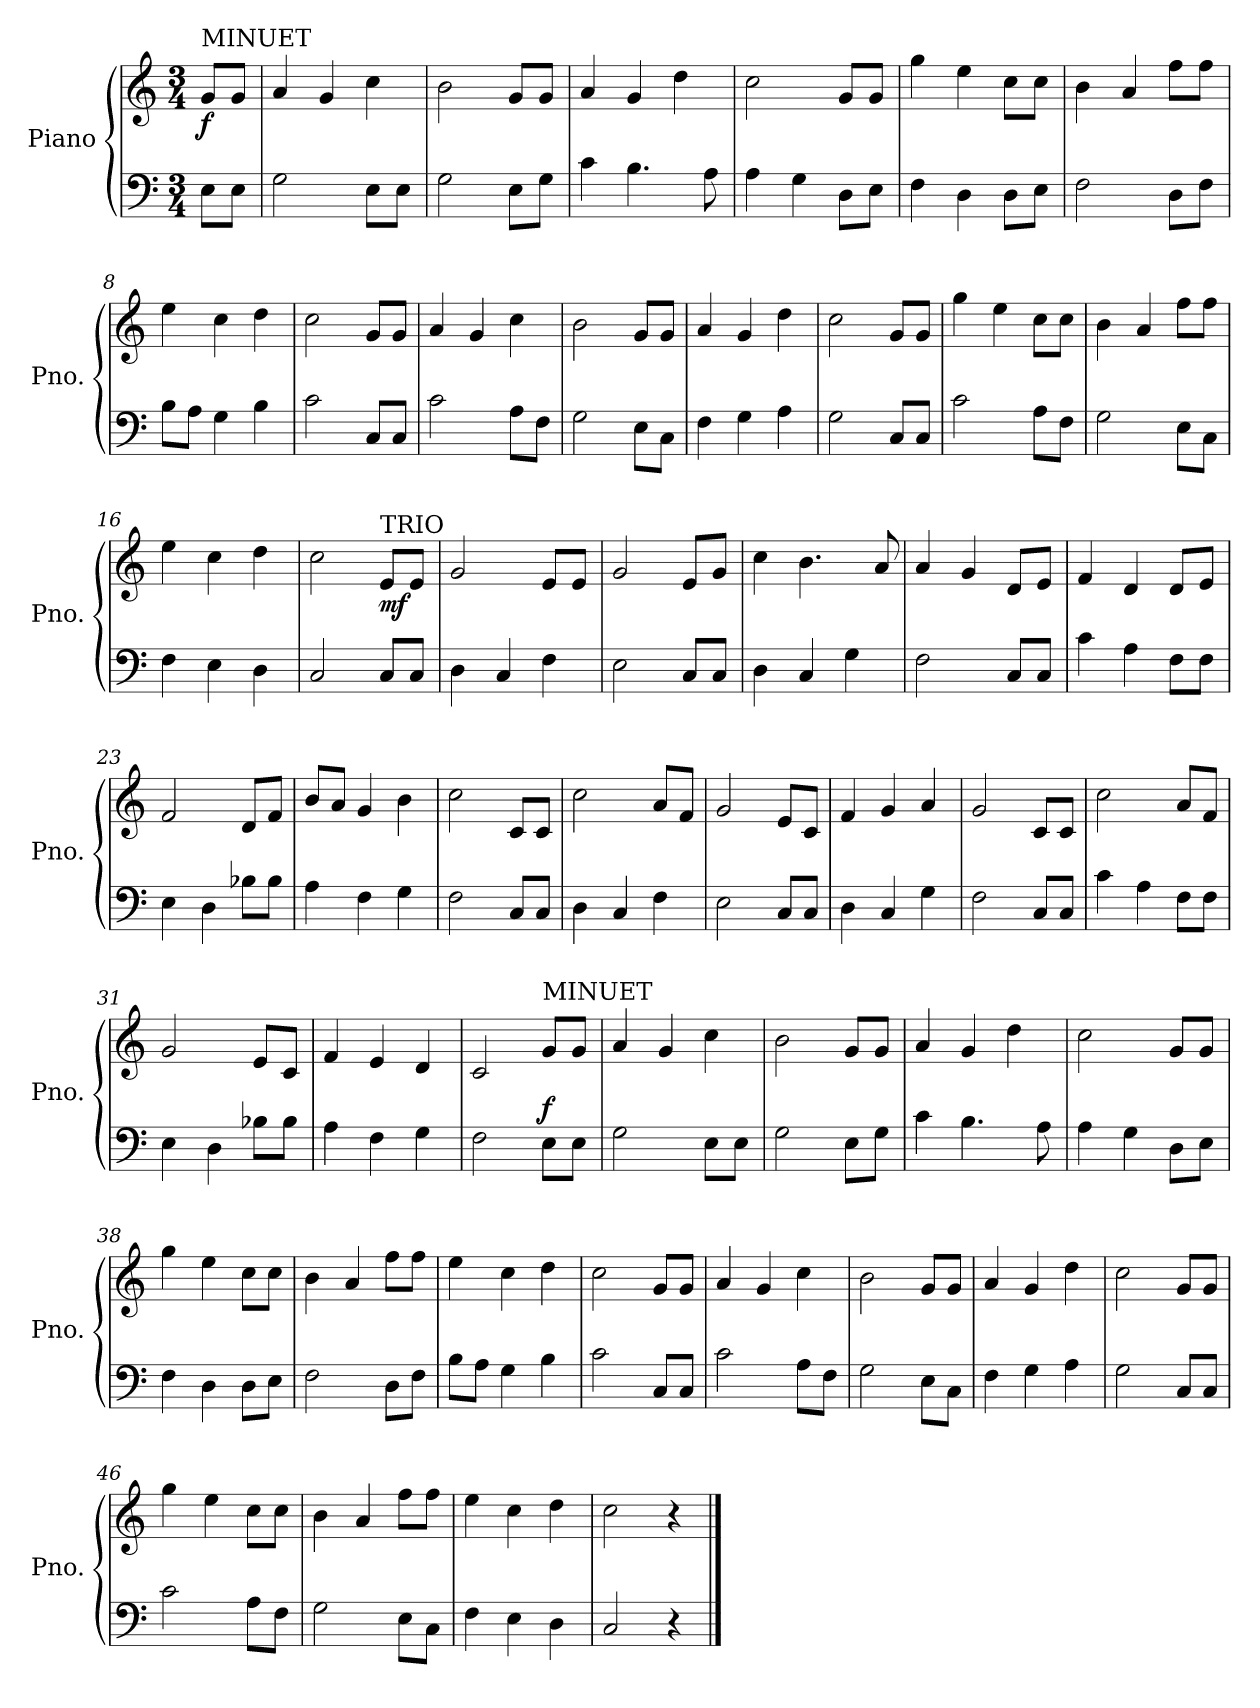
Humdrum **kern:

**kern	**kern	**dynam
*part1	*part1	*part1
*staff2	*staff1	*staff1/2
*I"Piano	*	*
*I'Pno.	*	*
*clefF4	*clefG2	*
*k[]	*k[]	*
*M3/4	*M3/4	*
=1	=1	=1
!	!LO:TX:t=MINUET	!
!	!	!LO:DY:b
8E\L	8g/L	f
8E\J	8g/J	.
=2	=2	=2
2G\	4a/	.
.	4g/	.
8E\L	4cc\	.
8E\J	.	.
=3	=3	=3
2G\	2b\	.
8E\L	8g/L	.
8G\J	8g/J	.
=4	=4	=4
4c\	4a/	.
4.B\	4g/	.
.	4dd\	.
8A\	.	.
=5	=5	=5
4A\	2cc\	.
4G\	.	.
8D\L	8g/L	.
8E\J	8g/J	.
=6	=6	=6
4F\	4gg\	.
4D\	4ee\	.
8D\L	8cc\L	.
8E\J	8cc\J	.
=7	=7	=7
2F\	4b\	.
.	4a/	.
8D\L	8ff\L	.
8F\J	8ff\J	.
=8	=8	=8
8B\L	4ee\	.
8A\J	.	.
4G\	4cc\	.
4B\	4dd\	.
!!LO:LB:g=z
=9	=9	=9
2c\	2cc\	.
8C/L	8g/L	.
8C/J	8g/J	.
=10	=10	=10
2c\	4a/	.
.	4g/	.
8A\L	4cc\	.
8F\J	.	.
=11	=11	=11
2G\	2b\	.
8E\L	8g/L	.
8C\J	8g/J	.
=12	=12	=12
4F\	4a/	.
4G\	4g/	.
4A\	4dd\	.
=13	=13	=13
2G\	2cc\	.
8C/L	8g/L	.
8C/J	8g/J	.
=14	=14	=14
2c\	4gg\	.
.	4ee\	.
8A\L	8cc\L	.
8F\J	8cc\J	.
=15	=15	=15
2G\	4b\	.
.	4a/	.
8E\L	8ff\L	.
8C\J	8ff\J	.
=16	=16	=16
4F\	4ee\	.
4E\	4cc\	.
4D\	4dd\	.
!!LO:LB:g=z
=17	=17	=17
2C/	2cc\	.
!	!LO:TX:t=TRIO	!
!	!	!LO:DY:b
8C/L	8e/L	mf
8C/J	8e/J	.
=18	=18	=18
4D\	2g/	.
4C/	.	.
4F\	8e/L	.
.	8e/J	.
=19	=19	=19
2E\	2g/	.
8C/L	8e/L	.
8C/J	8g/J	.
=20	=20	=20
4D\	4cc\	.
4C/	4.b\	.
4G\	.	.
.	8a/	.
=21	=21	=21
2F\	4a/	.
.	4g/	.
8C/L	8d/L	.
8C/J	8e/J	.
=22	=22	=22
4c\	4f/	.
4A\	4d/	.
8F\L	8d/L	.
8F\J	8e/J	.
=23	=23	=23
4E\	2f/	.
4D\	.	.
8B-X\L	8d/L	.
8B-\J	8f/J	.
=24	=24	=24
4A\	8b/L	.
.	8a/J	.
4F\	4g/	.
4G\	4b\	.
!!LO:LB:g=z
=25	=25	=25
2F\	2cc\	.
8C/L	8c/L	.
8C/J	8c/J	.
=26	=26	=26
4D\	2cc\	.
4C/	.	.
4F\	8a/L	.
.	8f/J	.
=27	=27	=27
2E\	2g/	.
8C/L	8e/L	.
8C/J	8c/J	.
=28	=28	=28
4D\	4f/	.
4C/	4g/	.
4G\	4a/	.
=29	=29	=29
2F\	2g/	.
8C/L	8c/L	.
8C/J	8c/J	.
=30	=30	=30
4c\	2cc\	.
4A\	.	.
8F\L	8a/L	.
8F\J	8f/J	.
=31	=31	=31
4E\	2g/	.
4D\	.	.
8B-X\L	8e/L	.
8B-\J	8c/J	.
=32	=32	=32
4A\	4f/	.
4F\	4e/	.
4G\	4d/	.
!!LO:LB:g=z
=33	=33	=33
2F\	2c/	.
!	!LO:TX:t=MINUET	!
!	!	!LO:DY:a=2
8E\L	8g/L	f
8E\J	8g/J	.
=34	=34	=34
2G\	4a/	.
.	4g/	.
8E\L	4cc\	.
8E\J	.	.
=35	=35	=35
2G\	2b\	.
8E\L	8g/L	.
8G\J	8g/J	.
=36	=36	=36
4c\	4a/	.
4.B\	4g/	.
.	4dd\	.
8A\	.	.
=37	=37	=37
4A\	2cc\	.
4G\	.	.
8D\L	8g/L	.
8E\J	8g/J	.
=38	=38	=38
4F\	4gg\	.
4D\	4ee\	.
8D\L	8cc\L	.
8E\J	8cc\J	.
=39	=39	=39
2F\	4b\	.
.	4a/	.
8D\L	8ff\L	.
8F\J	8ff\J	.
=40	=40	=40
8B\L	4ee\	.
8A\J	.	.
4G\	4cc\	.
4B\	4dd\	.
!!LO:LB:g=z
=41	=41	=41
2c\	2cc\	.
8C/L	8g/L	.
8C/J	8g/J	.
=42	=42	=42
2c\	4a/	.
.	4g/	.
8A\L	4cc\	.
8F\J	.	.
=43	=43	=43
2G\	2b\	.
8E\L	8g/L	.
8C\J	8g/J	.
=44	=44	=44
4F\	4a/	.
4G\	4g/	.
4A\	4dd\	.
=45	=45	=45
2G\	2cc\	.
8C/L	8g/L	.
8C/J	8g/J	.
=46	=46	=46
2c\	4gg\	.
.	4ee\	.
8A\L	8cc\L	.
8F\J	8cc\J	.
=47	=47	=47
2G\	4b\	.
.	4a/	.
8E\L	8ff\L	.
8C\J	8ff\J	.
=48	=48	=48
4F\	4ee\	.
4E\	4cc\	.
4D\	4dd\	.
=49	=49	=49
2C/	2cc\	.
4r	4r	.
==	==	==
*-	*-	*-
